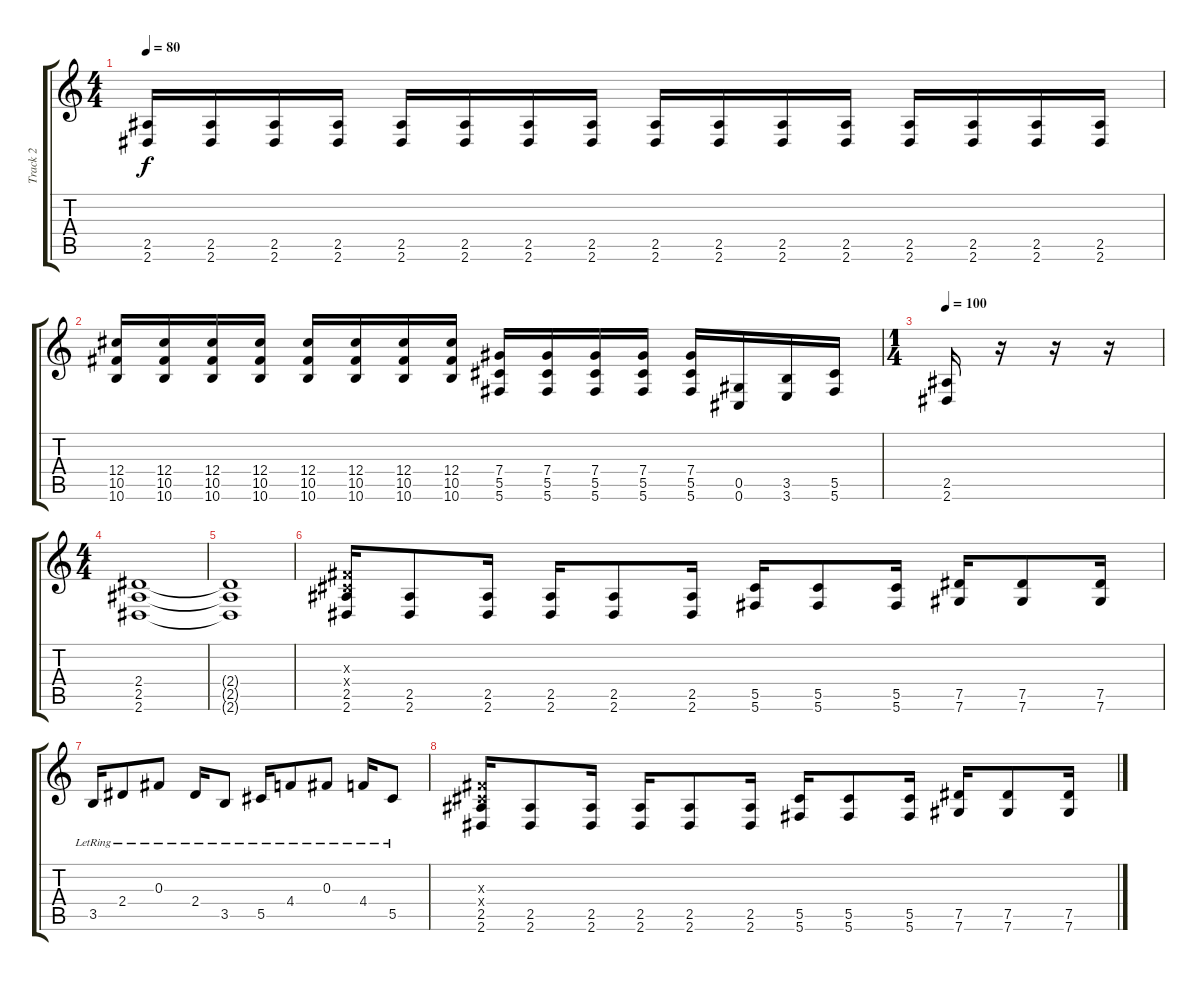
\track ("Track 2" "Track 2") {instrument distortionguitar}
\staff {score tabs}
\tuning (Eb4 Bb3 Gb3 Db3 Ab2 Db2) {hide}
\ts (4 4)
\tempo 80
\clef g2
\ks c
(2.5 2.6).16{dy f} (2.5 2.6).16 (2.5 2.6).16 (2.5 2.6).16 (2.5 2.6).16 (2.5 2.6).16 (2.5 2.6).16 (2.5 2.6).16 (2.5 2.6).16 (2.5 2.6).16 (2.5 2.6).16 (2.5 2.6).16 (2.5 2.6).16 (2.5 2.6).16 (2.5 2.6).16 (2.5 2.6).16 |
(12.4 10.5 10.6).16 (12.4 10.5 10.6).16 (12.4 10.5 10.6).16 (12.4 10.5 10.6).16 (12.4 10.5 10.6).16 (12.4 10.5 10.6).16 (12.4 10.5 10.6).16 (12.4 10.5 10.6).16 (7.4 5.5 5.6).16 (7.4 5.5 5.6).16 (7.4 5.5 5.6).16 (7.4 5.5 5.6).16 (7.4 5.5 5.6).16 (0.5 0.6).16 (3.5 3.6).16 (5.5 5.6).16 |
\ts (1 4)
\tempo 100
(2.5 2.6).16 r.16 r.16 r.16 |
\ts (4 4)
(2.4 2.5 2.6).1 |
(2.4{t} 2.5{t} 2.6{t}).1 |
(0.3{x} 0.4{x} 2.5 2.6).16 (2.5 2.6).8 (2.5 2.6).16 (2.5 2.6).16 (2.5 2.6).8 (2.5 2.6).16 (5.5 5.6).16 (5.5 5.6).8 (5.5 5.6).16 (7.5 7.6).16 (7.5 7.6).8 (7.5 7.6).16 |
3.5{lr}.16 2.4{lr}.8 0.3{lr}.8 2.4{lr}.16 3.5{lr}.8 5.5{lr}.16 4.4{lr}.8 0.3{lr}.8 4.4{lr}.16 5.5{lr}.8 |
(0.3{x} 0.4{x} 2.5 2.6).16 (2.5 2.6).8 (2.5 2.6).16 (2.5 2.6).16 (2.5 2.6).8 (2.5 2.6).16 (5.5 5.6).16 (5.5 5.6).8 (5.5 5.6).16 (7.5 7.6).16 (7.5 7.6).8 (7.5 7.6).16
